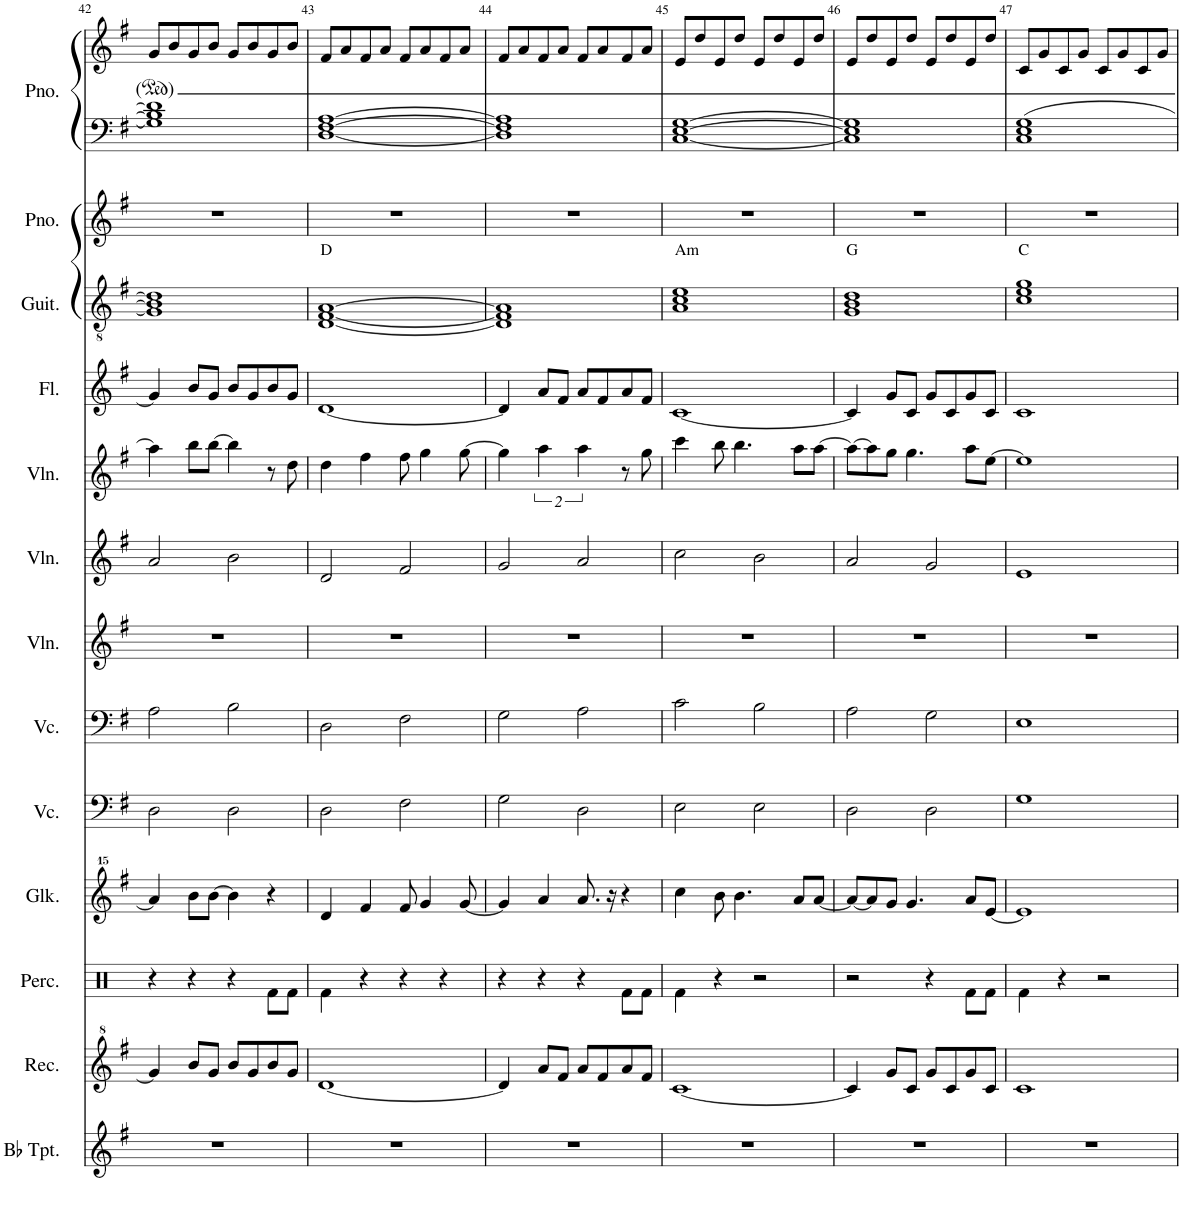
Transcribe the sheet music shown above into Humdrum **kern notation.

**kern	**kern	**kern	**kern	**kern	**kern	**kern	**kern	**kern	**kern	**kern	**kern	**kern	**kern
*part13	*part12	*part11	*part10	*part9	*part8	*part7	*part6	*part5	*part4	*part3	*part2	*part1	*part1
*staff14	*staff13	*staff12	*staff11	*staff10	*staff9	*staff8	*staff7	*staff6	*staff5	*staff4	*staff3	*staff2	*staff1
*I"Bb Trumpet	*I"Recorder	*I"Percussion	*I"Glockenspiel	*I"Cello 2	*I"Cello 1	*I"Violin 3	*I"Violin 2	*I"Violin 1	*I"Flute	*I"Classical Guitar	*I"Grand Piano	*I"Grand Piano	*
*I'Bb Tpt.	*I'Rec.	*I'Perc.	*I'Glk.	*	*	*I'Vln.	*I'Vln.	*I'Vln.	*I'Fl.	*I'Guit.	*I'Pno.	*I'Pno.	*
!!LO:PB:g=z
*clefG2	*clefG^2	*clefX	*clefG^^2	*clefF4	*clefF4	*clefG2	*clefG2	*clefG2	*clefG2	*clefGv2	*clefG2	*clefF4	*clefG2
*ITrd1c2	*	*	*	*	*	*	*	*	*	*	*	*	*
*k[f#]	*k[f#]	*k[]	*k[f#]	*k[f#]	*k[f#]	*k[f#]	*k[f#]	*k[f#]	*k[f#]	*k[f#]	*k[f#]	*k[f#]	*k[f#]
*M2/2	*M2/2	*M2/2	*M2/2	*M2/2	*M2/2	*M2/2	*M2/2	*M2/2	*M2/2	*M2/2	*M2/2	*M2/2	*M2/2
*met(c|)	*met(c|)	*met(c|)	*met(c|)	*met(c|)	*met(c|)	*met(c|)	*met(c|)	*met(c|)	*met(c|)	*met(c|)	*met(c|)	*met(c|)	*met(c|)
=42	=42	=42	=42	=42	=42	=42	=42	=42	=42	=42	=42	=42	=42
1r	4gg/]	4r	4aaa/]	2D\	2A\	1r	2a/	4aa\]	4g/]	1G] 1B] 1d]	1r	1G] 1B] 1d]	8g/L
.	.	.	.	.	.	.	.	.	.	.	.	.	8b/
.	8bb/L	4r	8bbb\L	.	.	.	.	8bb\L	8b/L	.	.	.	8g/
.	8gg/J	.	[8bbb\J	.	.	.	.	[8bb\J	8g/J	.	.	.	8b/J
.	8bb/L	4r	4bbb\]	2D\	2B\	.	2b\	4bb\]	8b/L	.	.	.	8g/L
.	8gg/	.	.	.	.	.	.	.	8g/	.	.	.	8b/
.	8bb/	8Rf\L	4r	.	.	.	.	8r	8b/	.	.	.	8g/
.	8gg/J	8Rf\J	.	.	.	.	.	8dd\	8g/J	.	.	.	8b/J
=43	=43	=43	=43	=43	=43	=43	=43	=43	=43	=43	=43	=43	=43
!	!	!	!	!	!	!	!	!	!	!LO:TX:a:t=D	!	!	!
1r	[1dd	4Rf\	4ddd/	2D\	2D\	1r	2d/	4dd\	[1d	[1D [1F# [1A	1r	[1D [1F# [1A	8f#/L
.	.	.	.	.	.	.	.	.	.	.	.	.	8a/
.	.	4r	4fff#/	.	.	.	.	4ff#\	.	.	.	.	8f#/
.	.	.	.	.	.	.	.	.	.	.	.	.	8a/J
.	.	4r	8fff#/	2F#\	2F#\	.	2f#/	8ff#\	.	.	.	.	8f#/L
.	.	.	4ggg/	.	.	.	.	4gg\	.	.	.	.	8a/
.	.	4r	.	.	.	.	.	.	.	.	.	.	8f#/
.	.	.	[8ggg/	.	.	.	.	[8gg\	.	.	.	.	8a/J
=44	=44	=44	=44	=44	=44	=44	=44	=44	=44	=44	=44	=44	=44
1r	4dd/]	4r	4ggg/]	2G\	2G\	1r	2g/	4gg\]	4d/]	1D] 1F#] 1A]	1r	1D] 1F#] 1A]	8f#/L
.	.	.	.	.	.	.	.	.	.	.	.	.	8a/
.	8aa/L	4r	4aaa/	.	.	.	.	4aa\	8a/L	.	.	.	8f#/
.	8ff#/J	.	.	.	.	.	.	.	8f#/J	.	.	.	8a/J
.	8aa/L	4r	8.aaa/	2D\	2A\	.	2a/	4aa\	8a/L	.	.	.	8f#/L
.	8ff#/	.	.	.	.	.	.	.	8f#/	.	.	.	8a/
.	.	.	16r	.	.	.	.	.	.	.	.	.	.
.	8aa/	8Rf\L	4r	.	.	.	.	8r	8a/	.	.	.	8f#/
.	8ff#/J	8Rf\J	.	.	.	.	.	8gg\	8f#/J	.	.	.	8a/J
=45	=45	=45	=45	=45	=45	=45	=45	=45	=45	=45	=45	=45	=45
!	!	!	!	!	!	!	!	!	!	!LO:TX:a:t=Am	!	!	!
1r	[1cc	4Rf\	4cccc\	2E\	2c\	1r	2cc\	4ccc\	[1c	1A 1c 1e	1r	[1C [1E [1G	8e/L
.	.	.	.	.	.	.	.	.	.	.	.	.	8dd/
.	.	4r	8bbb\	.	.	.	.	8bb\	.	.	.	.	8e/
.	.	.	4.bbb\	.	.	.	.	4.bb\	.	.	.	.	8dd/J
.	.	2r	.	2E\	2B\	.	2b\	.	.	.	.	.	8e/L
.	.	.	.	.	.	.	.	.	.	.	.	.	8dd/
.	.	.	8aaa/L	.	.	.	.	8aa\L	.	.	.	.	8e/
.	.	.	[8aaa/J	.	.	.	.	[8aa\J	.	.	.	.	8dd/J
=46	=46	=46	=46	=46	=46	=46	=46	=46	=46	=46	=46	=46	=46
!	!	!	!	!	!	!	!	!	!	!LO:TX:a:t=G	!	!	!
1r	4cc/]	2r	8aaa/L_	2D\	2A\	1r	2a/	8aa\L_	4c/]	1G 1B 1d	1r	1C] 1E] 1G]	8e/L
.	.	.	8aaa/]	.	.	.	.	8aa\]	.	.	.	.	8dd/
.	8gg/L	.	8ggg/J	.	.	.	.	8gg\J	8g/L	.	.	.	8e/
.	8cc/J	.	4.ggg/	.	.	.	.	4.gg\	8c/J	.	.	.	8dd/J
.	8gg/L	4r	.	2D\	2G\	.	2g/	.	8g/L	.	.	.	8e/L
.	8cc/	.	.	.	.	.	.	.	8c/	.	.	.	8dd/
.	8gg/	8Rf\L	8aaa/L	.	.	.	.	8aa\L	8g/	.	.	.	8e/
.	8cc/J	8Rf\J	[8eee/J	.	.	.	.	[8ee\J	8c/J	.	.	.	8dd/J
=47	=47	=47	=47	=47	=47	=47	=47	=47	=47	=47	=47	=47	=47
!	!	!	!	!	!	!	!	!	!	!LO:TX:a:t=C	!	!	!
1r	1cc	4Rf\	1eee]	1G	1E	1r	1e	1ee]	1c	1c 1e 1g	1r	1C 1E 1G	8c/L
.	.	.	.	.	.	.	.	.	.	.	.	.	8g/
.	.	4r	.	.	.	.	.	.	.	.	.	.	8c/
.	.	.	.	.	.	.	.	.	.	.	.	.	8g/J
.	.	2r	.	.	.	.	.	.	.	.	.	.	8c/L
.	.	.	.	.	.	.	.	.	.	.	.	.	8g/
.	.	.	.	.	.	.	.	.	.	.	.	.	8c/
.	.	.	.	.	.	.	.	.	.	.	.	.	8g/J
=	=	=	=	=	=	=	=	=	=	=	=	=	=
*-	*-	*-	*-	*-	*-	*-	*-	*-	*-	*-	*-	*-	*-
